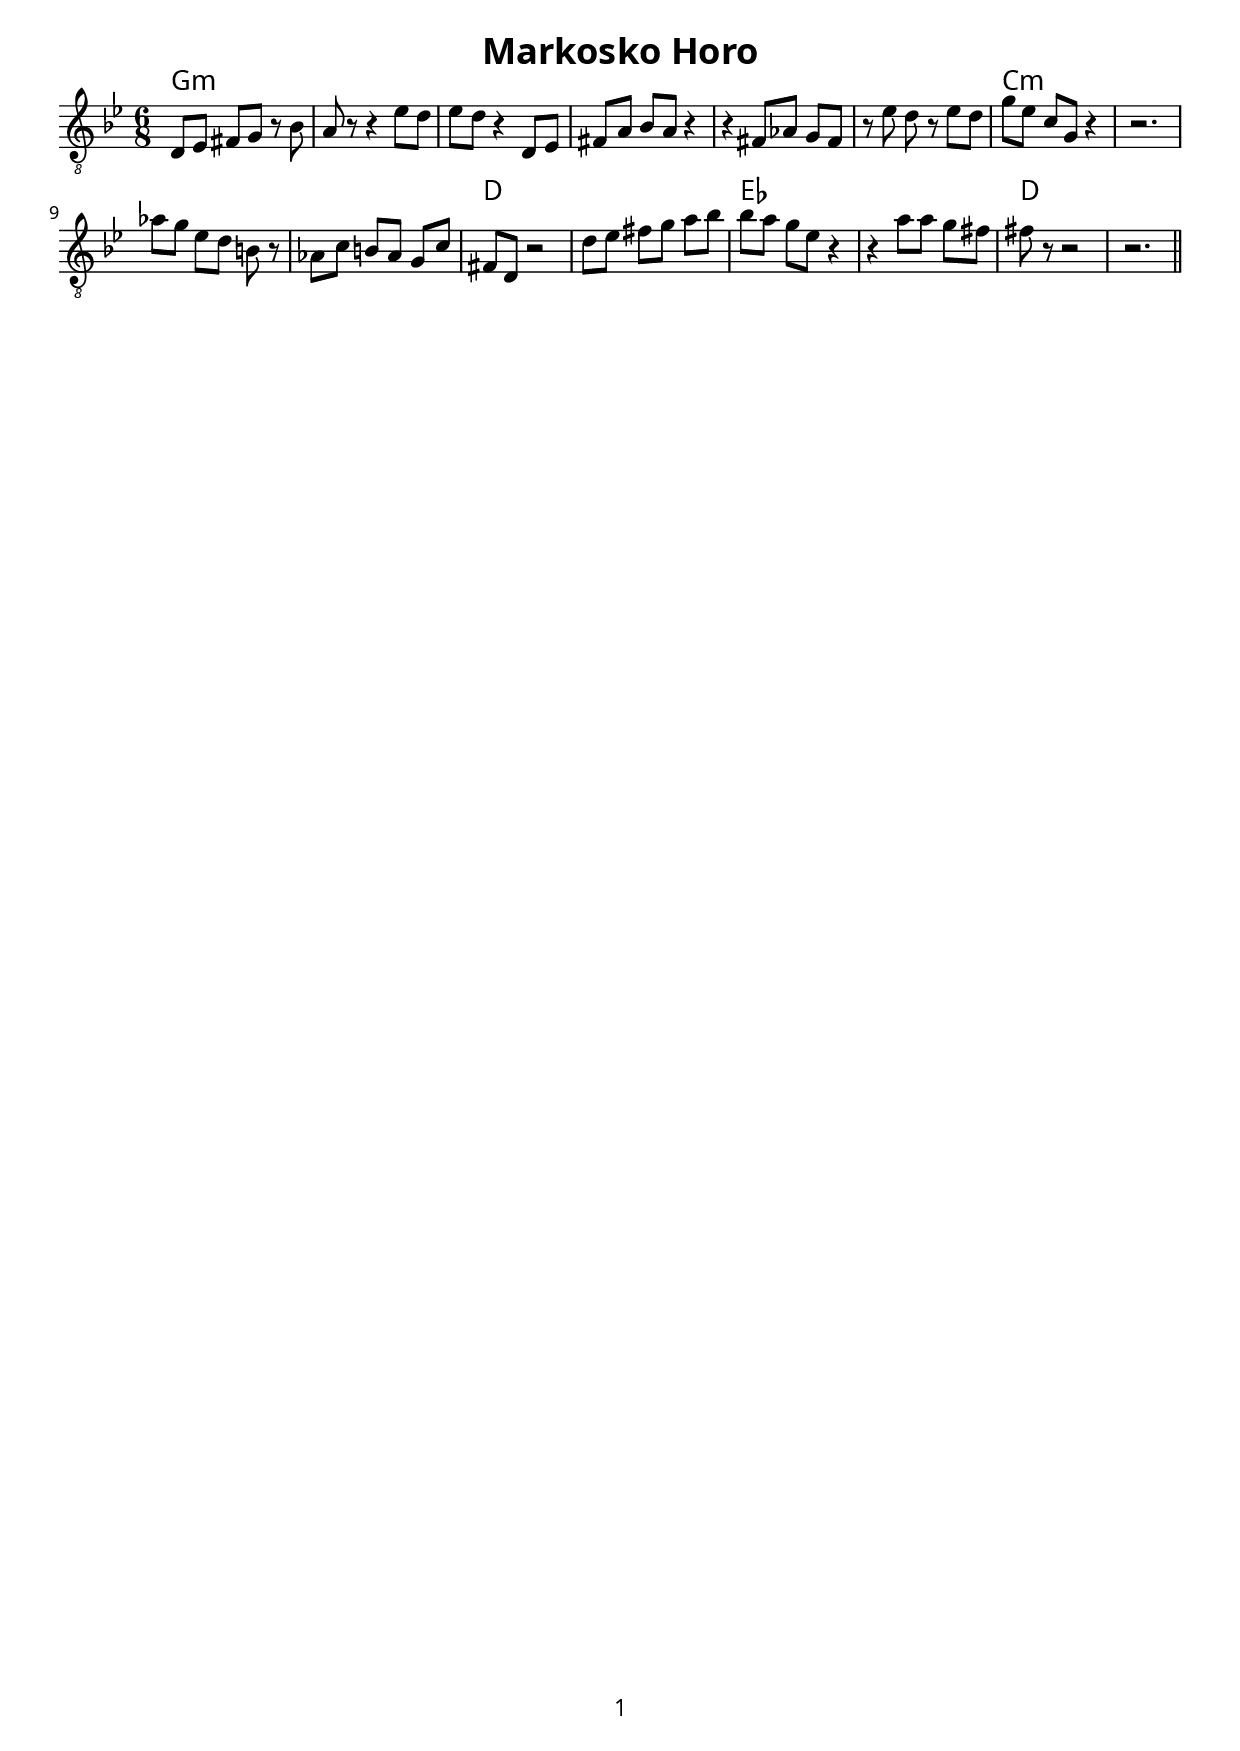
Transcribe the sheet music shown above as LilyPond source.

% DEFINIZIONI {{{
\version "2.18.2"

\header {
  title = "Markosko Horo"
}

\paper{
  print-first-page-number = ##t
  oddHeaderMarkup = \markup \null
  evenHeaderMarkup = \markup \null
  oddFooterMarkup = \markup {
    \fill-line {
      \on-the-fly \print-page-number-check-first
      \fromproperty #'page:page-number-string
    }
  }
  evenFooterMarkup = \oddFooterMarkup
  #(set-global-staff-size 10)

  myStaffSize = #20
  fonts = #(make-pango-font-tree
  "FontAwesome"
  "FontAwesome"
  "FontAwesome"
  (/ myStaffSize 20))
}

global = {
  \key bes \major
  \numericTimeSignature
  \time #'(2 2 2) 6/8
  \set Score.markFormatter = #format-mark-box-alphabet
}

toCoda = {
  % the align part
  \once \override Score.RehearsalMark.self-alignment-X = #RIGHT  
  \once \override Score.RehearsalMark.break-visibility = #begin-of-line-invisible
  \mark \markup { { \lower #1 "al  " { \musicglyph #"scripts.coda"} } } 
}
%}}}

% PARTE A {{{
tema = {
  \repeat volta 2 {
    d,8 ees fis g r bes | a r r4 ees'8 d | ees d r4 d,8 ees | fis a bes a r4 |
    r4 fis8 aes g fis | r ees' d r ees d | g ees c g r4 | r2. | 
    aes'8 g ees d b r | aes c b aes g c | fis, d r2 | d'8 ees fis g a bes |
    bes a g ees r4 | r4 a8 a g fis | fis r r2 | r2. |
    
  }
}

accordi = \chordmode{
  \repeat volta 2 {
    \set chordChanges = ##t
    g2.*6:m | c2.*4:m | d2.*2 | ees2.*2 | d2.*2 |
  }
}
% }}}

% SCORE {{{
tema = \relative c' {
  \global 
  \tema
  \bar "||"
}

chordsPart ={
  \new ChordNames {
    \accordi
  }
}

temaPart = \new Staff \with {
  instrumentName = ""
  midiInstrument = "piano"
} { \clef "treble_8" \tema }

\book{
  \bookOutputSuffix "Score"
  \score {
    <<
      \chordsPart
      \temaPart
    >>
    \layout {
      indent = #0
    }
    \midi {
      \context {
        \Score
        tempoWholesPerMinute = #(ly:make-moment 80 4)
      }
    }
  }
}
% }}}
